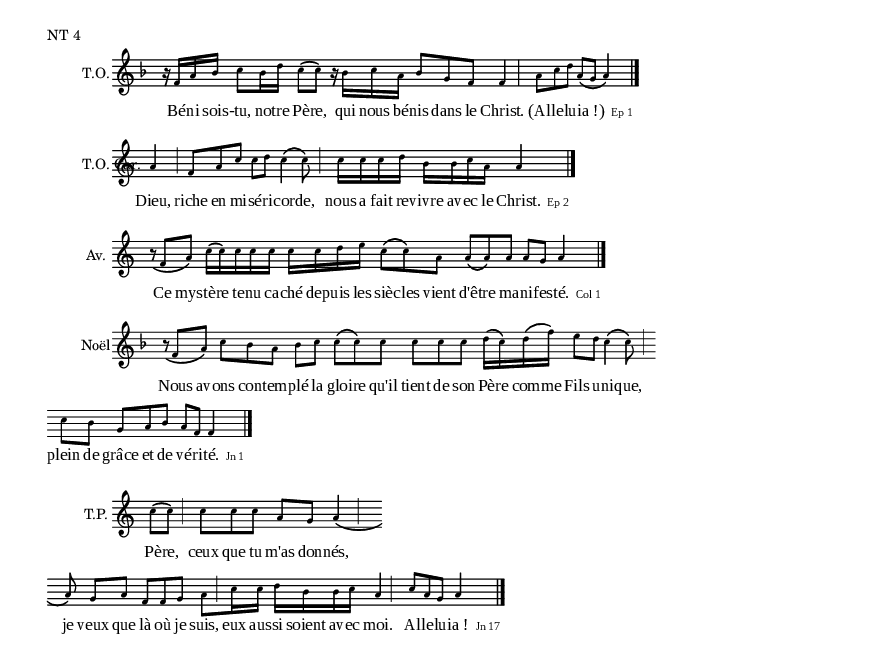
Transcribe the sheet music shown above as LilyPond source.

\version "2.10.0"
\include "definitions.ly"
\markup {NT 4 }
\relative c' { 
	\new Staff {
		\cadenzaOn
		\key f \major
		\set Staff.instrumentName = \markup{ \center-align { T.O. } }
		r16 f16[ a bes]
		c8[ bes16 d]
		c8[\( c\)]
		\pespace r16 bes16[ c a]
		\times 2/3 { bes8[ g f] } f4
		\barre
		 \pespace \times 2/3 {a8[ c d]} a[\( g] a4\) 
		\endBar
	}
	\addlyrics {
		Bé -- ni sois -- -tu, no -- tre Pè -- re, qui nous bé -- nis dans le Christ. "(Al" -- le -- lu -- "ia !)" _ _
		\markup { \citation #"Ep 1"}
 }
}

\relative c' { 
	\new Staff {
		\cadenzaOn
		\set Staff.instrumentName = \markup{ \center-align { T.O. Car. } }
		a'4 \cesure
		\times 2/3 { f8[ a c] }
		c8[ d]
		\times 2/3 { c4\( c8\) } \cesure \pespace
		c16[ c c d]
		b16[ b c a] a4
		\endBar
	}
	\addlyrics {
		Dieu, riche en mi -- sé -- ri -- cor -- de, nous a fait re -- vivre av -- ec le Christ.
		\markup { \citation #"Ep 2"}
 }
}

\relative c' { 
	\new Staff {
		\cadenzaOn
		\set Staff.instrumentName = \markup{ \center-align { Av. } }
		\times 2/3 { r8_\( f[ a]\) }
		\times 2/5 {c16[\( c\) c c c]}
		c16[ c d e]
		\times 2/3 { c8[\( c\) a] }
		\times 2/3 { a8[\( a\) a] }
		a8[ g] a4
		\endBar
	}
	\addlyrics {
		Ce mys -- tè -- re te -- nu ca -- ché dep -- uis les siè -- cles vient d'ê -- tre ma -- ni -- fes -- té.
		\markup { \citation #"Col 1"}
 }
}



\relative c' { 
	\new Staff {
		\cadenzaOn
		\key f \major
		\set Staff.instrumentName = \markup{ \center-align { Noël } }
		\times 2/3 { r8_\( f[ a]\) }
		\times 2/3 { c8[ bes a] }
		bes8[ c]
		\times 2/3 { c8[\( c\) c] }
		\times 2/3 { c8[ c c] }
		d16[\( c\) d\( f\)]
		e8[ d]
		\times 2/3 { c4\( c8\) } \cesure \pespace
		c8[ bes]
		\times 2/3 { g8[ a bes] }
		a8[ f] f4
		\endBar
	}
	\addlyrics {
		Nous av -- ons con -- tem -- plé la glo -- ire qu'il tient de son Pè -- re com -- me Fils u -- ni -- que, plein de grâce et de vé -- ri -- té. 
		\markup { \citation #"Jn 1"}
 }
}






\relative c' { 
	\new Staff {
		\cadenzaOn
		\set Staff.instrumentName = \markup{ \center-align { T.P. } }
		c'8[\( c\)] \cesure \pespace
		\times 2/3 { c8[ c c] }
		a8[ g] 
		 \times 2/3 { a4\(\pespace \cesure \pespace\indentLine  \pespace a8\) }
		g8[ a] 
		\times 2/3 { f8[ f  g] }
		a8[\cesure \pespace c16 c]
		d16[ b b c] a4  \cesure \pespace
		\times 2/3 { c8[ a g] } a4
		
		\endBar
	}
	\addlyrics {
		Pè -- re, ceux que tu m'as don -- nés, je veux que là où je suis, eux aus -- si soient av -- ec moi. Al -- le -- lu -- "ia !"
		\markup { \citation #"Jn 17"}
 }
}



